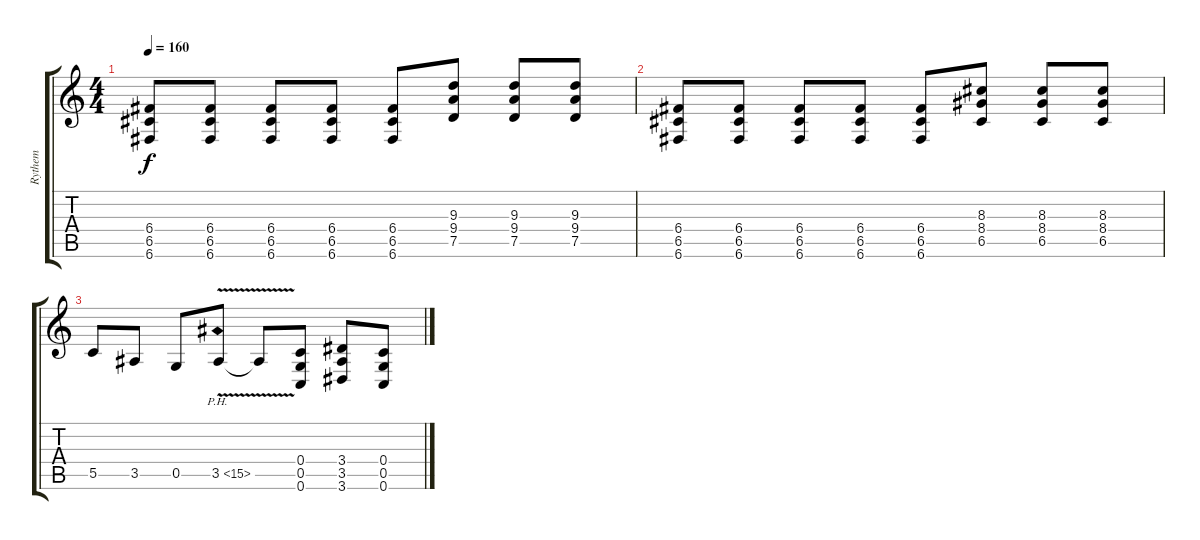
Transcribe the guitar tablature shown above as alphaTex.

\track ("Rythem" "Rythem") {instrument distortionguitar}
\staff {score tabs}
\tuning (D4 A3 F3 C3 G2 C2) {hide}
\ts (4 4)
\tempo 160
\clef g2
\ks c
(6.4 6.5 6.6).8{dy f} (6.4 6.5 6.6).8 (6.4 6.5 6.6).8 (6.4 6.5 6.6).8 (6.4 6.5 6.6).8 (9.3 9.4 7.5).8 (9.3 9.4 7.5).8 (9.3 9.4 7.5).8 |
(6.4 6.5 6.6).8 (6.4 6.5 6.6).8 (6.4 6.5 6.6).8 (6.4 6.5 6.6).8 (6.4 6.5 6.6).8 (8.3 8.4 6.5).8 (8.3 8.4 6.5).8 (8.3 8.4 6.5).8 |
5.5.8 3.5.8 0.5.8 3.5{ph 12 v}.8 3.5{t}.8 (0.4 0.5 0.6).8 (3.4 3.5 3.6).8 (0.4 0.5 0.6).8
